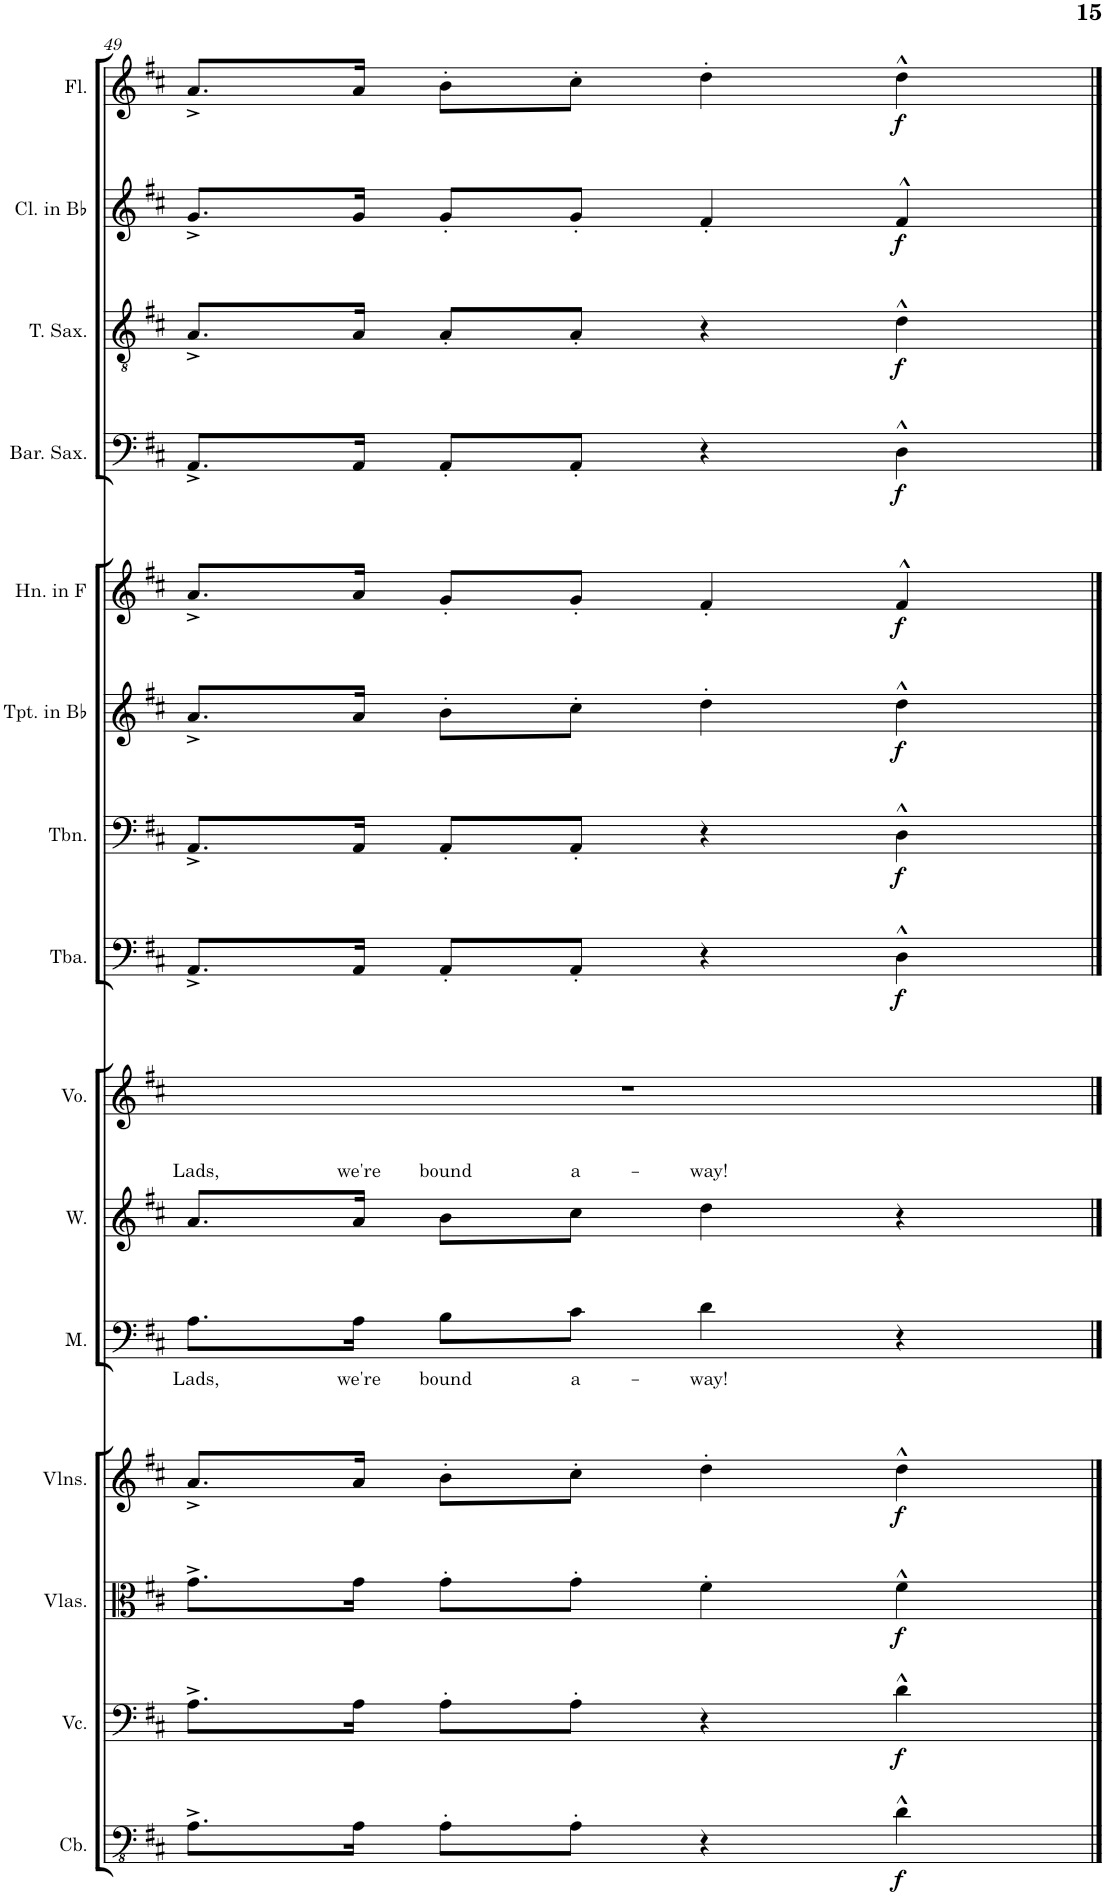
**kern	**dynam	**kern	**dynam	**kern	**dynam	**kern	**dynam	**kern	**text	**kern	**text	**kern	**kern	**dynam	**kern	**dynam	**kern	**dynam	**kern	**dynam	**kern	**dynam	**kern	**dynam	**kern	**dynam	**kern	**dynam
*part15	*part15	*part14	*part14	*part13	*part13	*part12	*part12	*part11	*part11	*part10	*part10	*part9	*part8	*part8	*part7	*part7	*part6	*part6	*part5	*part5	*part4	*part4	*part3	*part3	*part2	*part2	*part1	*part1
*staff15	*staff15	*staff14	*staff14	*staff13	*staff13	*staff12	*staff12	*staff11	*staff11	*staff10	*staff10	*staff9	*staff8	*staff8	*staff7	*staff7	*staff6	*staff6	*staff5	*staff5	*staff4	*staff4	*staff3	*staff3	*staff2	*staff2	*staff1	*staff1
*I"Contrabass	*	*I"Violoncello	*	*I"Violas	*	*I"Violins	*	*I"Men	*	*I"Women	*	*I"Voice	*I"Tuba	*	*I"Trombone	*	*I"Trumpet in Bb	*	*I"Horn in F	*	*I"Baritone Saxophone	*	*I"Tenor Saxophone	*	*I"Clarinet in Bb	*	*I"Flute	*
*I'Cb.	*	*I'Vc.	*	*I'Vlas.	*	*I'Vlns.	*	*I'M.	*	*I'W.	*	*I'Vo.	*I'Tba.	*	*I'Tbn.	*	*I'Tpt. in Bb	*	*I'Hn. in F	*	*I'Bar. Sax.	*	*I'T. Sax.	*	*I'Cl. in Bb	*	*I'Fl.	*
!!LO:PB:g=z
*clefFv4	*	*clefF4	*	*clefC3	*	*clefG2	*	*clefF4	*	*clefG2	*	*clefG2	*clefF4	*	*clefF4	*	*clefG2	*	*clefG2	*	*clefF4	*	*clefGv2	*	*clefG2	*	*clefG2	*
*Trd7c12	*	*	*	*	*	*	*	*	*	*	*	*	*	*	*	*	*Trd1c2	*	*Trd4c7	*	*Trd12c21	*	*Trd8c14	*	*Trd1c2	*	*	*
*k[f#c#]	*	*k[f#c#]	*	*k[f#c#]	*	*k[f#c#]	*	*k[f#c#]	*	*k[f#c#]	*	*k[f#c#]	*k[f#c#]	*	*k[f#c#]	*	*k[f#c#]	*	*k[f#c#]	*	*k[f#c#]	*	*k[f#c#]	*	*k[f#c#]	*	*k[f#c#]	*
*M4/4	*	*M4/4	*	*M4/4	*	*M4/4	*	*M4/4	*	*M4/4	*	*M4/4	*M4/4	*	*M4/4	*	*M4/4	*	*M4/4	*	*M4/4	*	*M4/4	*	*M4/4	*	*M4/4	*
=49	=49	=49	=49	=49	=49	=49	=49	=49	=49	=49	=49	=49	=49	=49	=49	=49	=49	=49	=49	=49	=49	=49	=49	=49	=49	=49	=49	=49
!	!	!	!	!	!	!	!	!	!LO:LY:b	!	!LO:LY:a	!	!	!	!	!	!	!	!	!	!	!	!	!	!	!	!	!
8.AA^\L	.	8.A^\L	.	8.g^\L	.	8.a^/L	.	8.A\L	Lads,	8.a/L	Lads,	1r	8.AA^/L	.	8.AA^/L	.	8.a^/L	.	8.a^/L	.	8.AA^/L	.	8.A^/L	.	8.g^/L	.	8.a^/L	.
!	!	!	!	!	!	!	!	!	!LO:LY:b	!	!LO:LY:a	!	!	!	!	!	!	!	!	!	!	!	!	!	!	!	!	!
16AA\Jk	.	16A\Jk	.	16g\Jk	.	16a/Jk	.	16A\Jk	we're	16a/Jk	we're	.	16AA/Jk	.	16AA/Jk	.	16a/Jk	.	16a/Jk	.	16AA/Jk	.	16A/Jk	.	16g/Jk	.	16a/Jk	.
!	!	!	!	!	!	!	!	!	!LO:LY:b	!	!LO:LY:a	!	!	!	!	!	!	!	!	!	!	!	!	!	!	!	!	!
8AA'\L	.	8A'\L	.	8g'\L	.	8b'\L	.	8B\L	bound	8b\L	bound	.	8AA'/L	.	8AA'/L	.	8b'\L	.	8g'/L	.	8AA'/L	.	8A'/L	.	8g'/L	.	8b'\L	.
!	!	!	!	!	!	!	!	!	!LO:LY:b	!	!LO:LY:a	!	!	!	!	!	!	!	!	!	!	!	!	!	!	!	!	!
8AA'\J	.	8A'\J	.	8g'\J	.	8cc#'\J	.	8c#\J	a-	8cc#\J	a-	.	8AA'/J	.	8AA'/J	.	8cc#'\J	.	8g'/J	.	8AA'/J	.	8A'/J	.	8g'/J	.	8cc#'\J	.
!	!	!	!	!	!	!	!	!	!LO:LY:b	!	!LO:LY:a	!	!	!	!	!	!	!	!	!	!	!	!	!	!	!	!	!
4r	.	4r	.	4f#'\	.	4dd'\	.	4d\	-way!	4dd\	-way!	.	4r	.	4r	.	4dd'\	.	4f#'/	.	4r	.	4r	.	4f#'/	.	4dd'\	.
!	!LO:DY:b	!	!LO:DY:b	!	!LO:DY:b	!	!LO:DY:b	!	!	!	!	!	!	!LO:DY:b	!	!LO:DY:b	!	!LO:DY:b	!	!LO:DY:b	!	!LO:DY:b	!	!LO:DY:b	!	!LO:DY:b	!	!LO:DY:b
4D^^\	f	4d^^\	f	4f#^^\	f	4dd^^\	f	4r	.	4r	.	.	4D^^\	f	4D^^\	f	4dd^^\	f	4f#^^/	f	4D^^\	f	4d^^\	f	4f#^^/	f	4dd^^\	f
==	==	==	==	==	==	==	==	==	==	==	==	==	==	==	==	==	==	==	==	==	==	==	==	==	==	==	==	==
*-	*-	*-	*-	*-	*-	*-	*-	*-	*-	*-	*-	*-	*-	*-	*-	*-	*-	*-	*-	*-	*-	*-	*-	*-	*-	*-	*-	*-
